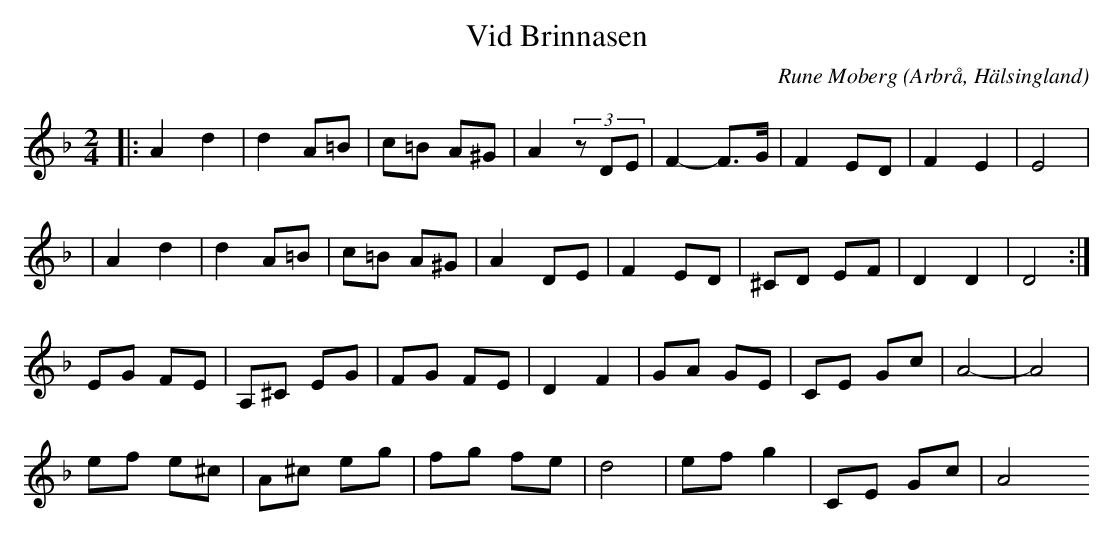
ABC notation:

X:1
T:Vid Brinnasen
C: Rune Moberg
O:Arbrå, Hälsingland
M:2/4
L:1/8
K:Dm
|:A2 d2|d2 A=B|c=B A^G|A2 (3zDE| F2-F>G| F2 ED|F2 E2|E4|
| A2 d2|d2 A=B|c=B A^G|A2 DE|F2 ED|^CD EF|D2 D2|D4:|
EG FE|A,^C EG|FG FE|D2 F2|GA GE|CE Gc|A4-|A4|
ef e^c|A^c eg|fg fe|d4|ef g2|CE Gc|A4
